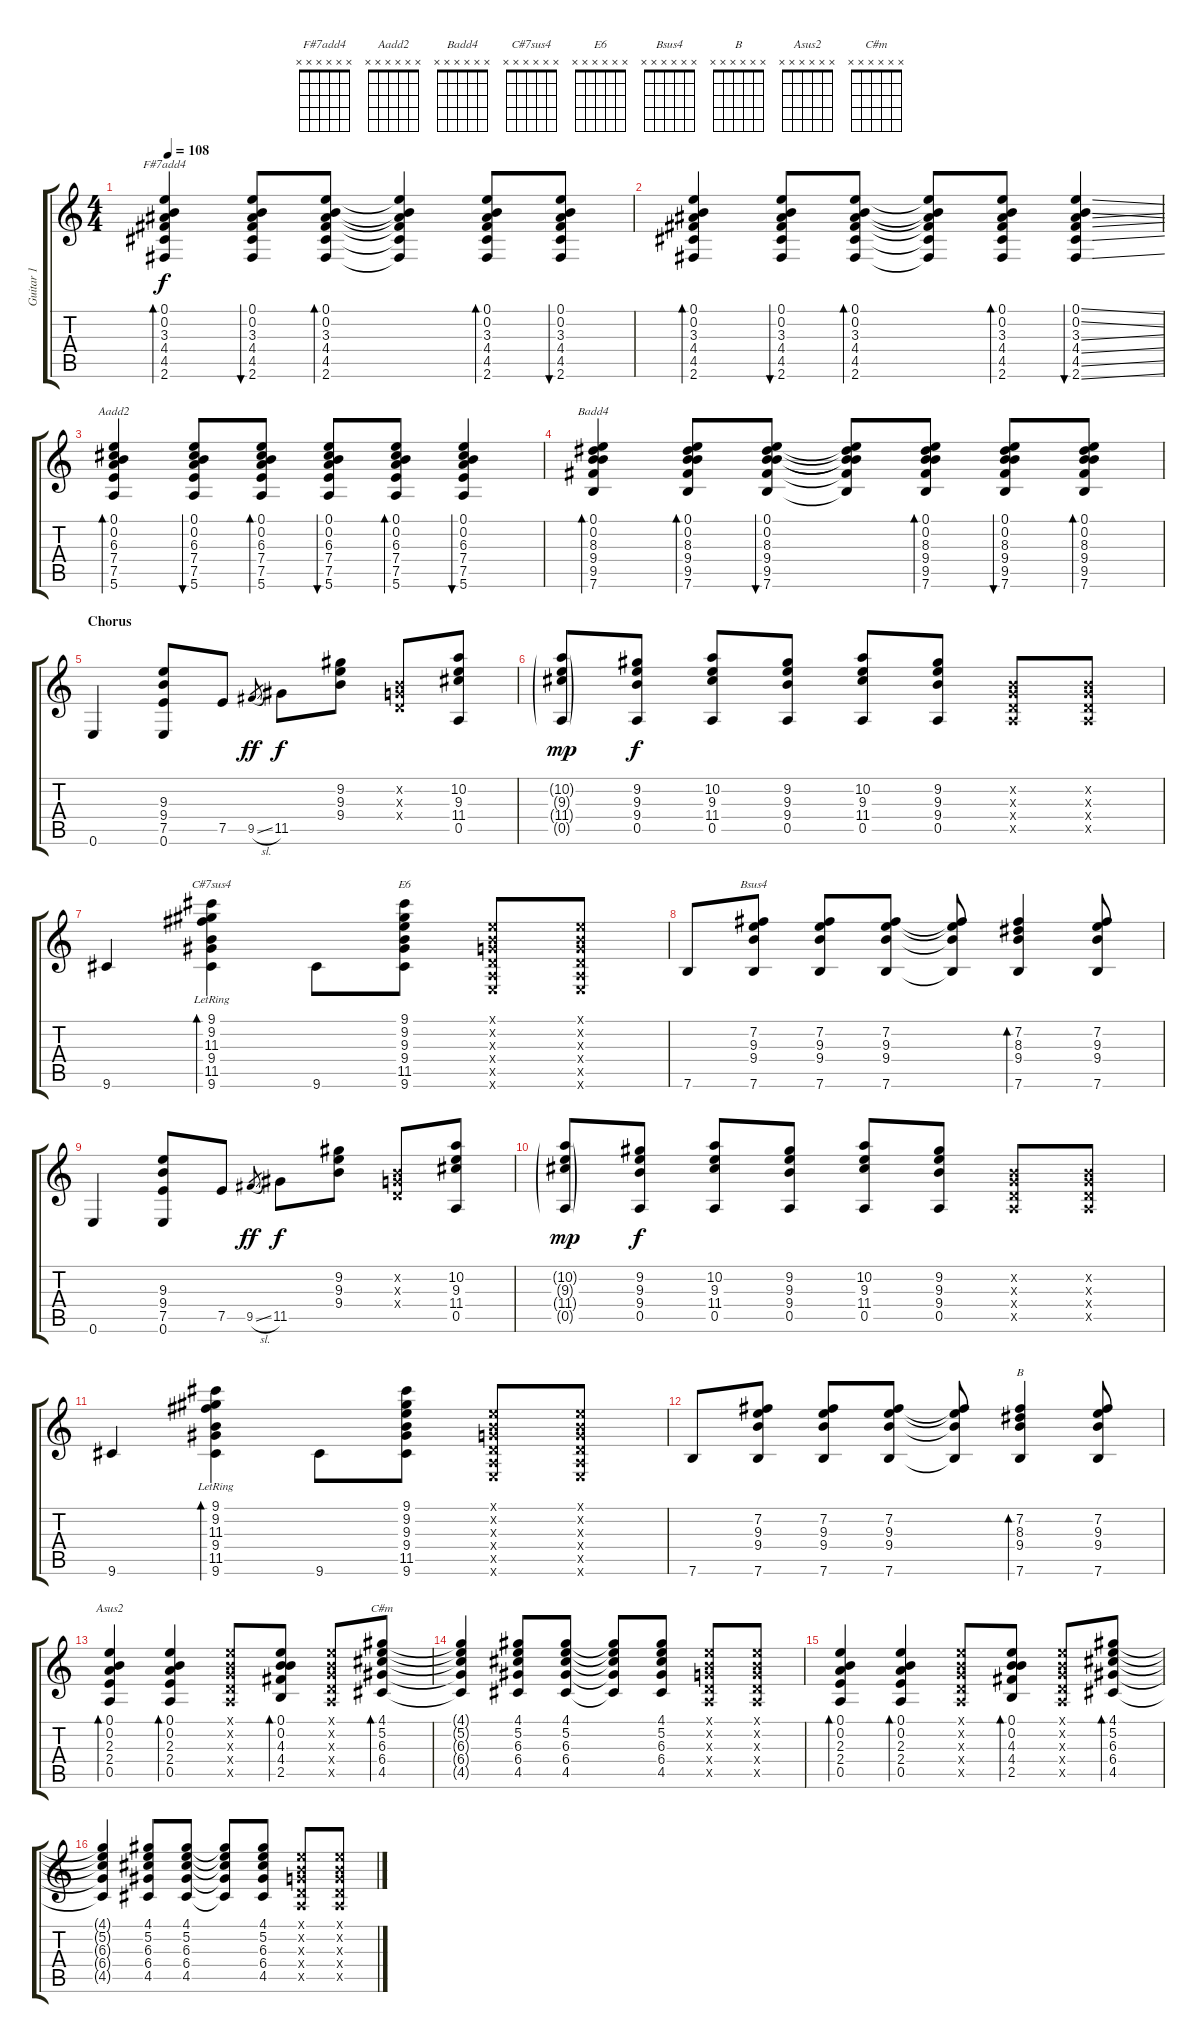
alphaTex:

\track ("Guitar 1" "Guitar 1") {instrument acousticguitarsteel}
\staff {score tabs}
\tuning (E4 B3 G3 D3 A2 E2) {hide}
\chord ("F#7add4" x x x x x x) {firstfret 0}
\chord ("Aadd2" x x x x x x) {firstfret 0}
\chord ("Badd4" x x x x x x) {firstfret 0}
\chord ("C#7sus4" x x x x x x) {firstfret 0}
\chord ("E6" x x x x x x) {firstfret 0}
\chord ("Bsus4" x x x x x x) {firstfret 0}
\chord ("B" x x x x x x) {firstfret 0}
\chord ("Asus2" x x x x x x) {firstfret 0}
\chord ("C#m" x x x x x x) {firstfret 0}
\ts (4 4)
\tempo 108
\clef g2
\ks c
(0.1 0.2 3.3 4.4 4.5 2.6).4{bd 60 ch "F#7add4" dy f} (0.1 0.2 3.3 4.4 4.5 2.6).8{bu 60} (0.1 0.2 3.3 4.4 4.5 2.6).8{bd 60} (0.1{t} 0.2{t} 3.3{t} 4.4{t} 4.5{t} 2.6{t}).4 (0.1 0.2 3.3 4.4 4.5 2.6).8{bd 60} (0.1 0.2 3.3 4.4 4.5 2.6).8{bu 60} |
(0.1 0.2 3.3 4.4 4.5 2.6).4{bd 60} (0.1 0.2 3.3 4.4 4.5 2.6).8{bu 60} (0.1 0.2 3.3 4.4 4.5 2.6).8{bd 60} (0.1{t} 0.2{t} 3.3{t} 4.4{t} 4.5{t} 2.6{t}).8 (0.1 0.2 3.3 4.4 4.5 2.6).8{bd 60} (0.1{ss} 0.2{ss} 3.3{ss} 4.4{ss} 4.5{ss} 2.6{ss}).4{bu 60} |
(0.1 0.2 6.3 7.4 7.5 5.6).4{bd 60 ch "Aadd2"} (0.1 0.2 6.3 7.4 7.5 5.6).8{bu 60} (0.1 0.2 6.3 7.4 7.5 5.6).8{bd 60} (0.1 0.2 6.3 7.4 7.5 5.6).8{bu 60} (0.1 0.2 6.3 7.4 7.5 5.6).8{bd 60} (0.1 0.2 6.3 7.4 7.5 5.6).4{bu 60} |
(0.1 0.2 8.3 9.4 9.5 7.6).4{bd 60 ch "Badd4"} (0.1 0.2 8.3 9.4 9.5 7.6).8{bd 60} (0.1 0.2 8.3 9.4 9.5 7.6).8{bu 60} (0.1{t} 0.2{t} 8.3{t} 9.4{t} 9.5{t} 7.6{t}).8 (0.1 0.2 8.3 9.4 9.5 7.6).8{bd 60} (0.1 0.2 8.3 9.4 9.5 7.6).8{bu 60} (0.1 0.2 8.3 9.4 9.5 7.6).8{bd 60} |
\section ("" "Chorus")
0.6.4 (9.3 9.4 7.5 0.6).8 7.5.8 9.5{sl}.8{gr dy ff} 11.5.8{dy f} (9.2 9.3 9.4).8 (0.2{x} 0.3{x} 0.4{x}).8 (10.2 9.3 11.4 0.5).8 |
(10.2{g} 9.3{g} 11.4{g} 0.5{g}).8{dy mp} (9.2 9.3 9.4 0.5).8{dy f} (10.2 9.3 11.4 0.5).8 (9.2 9.3 9.4 0.5).8 (10.2 9.3 11.4 0.5).8 (9.2 9.3 9.4 0.5).8 (0.2{x} 0.3{x} 0.4{x} 0.5{x}).8 (0.2{x} 0.3{x} 0.4{x} 0.5{x}).8 |
9.6.4 (9.1{lr} 9.2{lr} 11.3{lr} 9.4{lr} 11.5{lr} 9.6{lr}).4{bd 120 ch "C#7sus4"} 9.6.8 (9.1 9.2 9.3 9.4 11.5 9.6).8{ch "E6"} (0.1{x} 0.2{x} 0.3{x} 0.4{x} 0.5{x} 0.6{x}).8 (0.1{x} 0.2{x} 0.3{x} 0.4{x} 0.5{x} 0.6{x}).8 |
7.6.8 (7.2 9.3 9.4 7.6).8{ch "Bsus4"} (7.2 9.3 9.4 7.6).8 (7.2 9.3 9.4 7.6).8 (7.2{t} 9.3{t} 9.4{t} 7.6{t}).8 (7.2 8.3 9.4 7.6).4{bd 120} (7.2 9.3 9.4 7.6).8 |
0.6.4 (9.3 9.4 7.5 0.6).8 7.5.8 9.5{sl}.8{gr dy ff} 11.5.8{dy f} (9.2 9.3 9.4).8 (0.2{x} 0.3{x} 0.4{x}).8 (10.2 9.3 11.4 0.5).8 |
(10.2{g} 9.3{g} 11.4{g} 0.5{g}).8{dy mp} (9.2 9.3 9.4 0.5).8{dy f} (10.2 9.3 11.4 0.5).8 (9.2 9.3 9.4 0.5).8 (10.2 9.3 11.4 0.5).8 (9.2 9.3 9.4 0.5).8 (0.2{x} 0.3{x} 0.4{x} 0.5{x}).8 (0.2{x} 0.3{x} 0.4{x} 0.5{x}).8 |
9.6.4 (9.1{lr} 9.2{lr} 11.3{lr} 9.4{lr} 11.5{lr} 9.6{lr}).4{bd 120} 9.6.8 (9.1 9.2 9.3 9.4 11.5 9.6).8 (0.1{x} 0.2{x} 0.3{x} 0.4{x} 0.5{x} 0.6{x}).8 (0.1{x} 0.2{x} 0.3{x} 0.4{x} 0.5{x} 0.6{x}).8 |
7.6.8 (7.2 9.3 9.4 7.6).8 (7.2 9.3 9.4 7.6).8 (7.2 9.3 9.4 7.6).8 (7.2{t} 9.3{t} 9.4{t} 7.6{t}).8 (7.2 8.3 9.4 7.6).4{bd 120 ch "B"} (7.2 9.3 9.4 7.6).8 |
(0.1 0.2 2.3 2.4 0.5).4{bd 120 ch "Asus2"} (0.1 0.2 2.3 2.4 0.5).4{bd 120} (0.1{x} 0.2{x} 0.3{x} 0.4{x} 0.5{x}).8 (0.1 0.2 4.3 4.4 2.5).8{bd 120} (0.1{x} 0.2{x} 0.3{x} 0.4{x} 0.5{x}).8 (4.1 5.2 6.3 6.4 4.5).8{bd 120 ch "C#m"} |
(4.1{t} 5.2{t} 6.3{t} 6.4{t} 4.5{t}).4 (4.1 5.2 6.3 6.4 4.5).8 (4.1 5.2 6.3 6.4 4.5).8 (4.1{t} 5.2{t} 6.3{t} 6.4{t} 4.5{t}).8 (4.1 5.2 6.3 6.4 4.5).8 (0.1{x} 0.2{x} 0.3{x} 0.4{x} 0.5{x}).8 (0.1{x} 0.2{x} 0.3{x} 0.4{x} 0.5{x}).8 |
(0.1 0.2 2.3 2.4 0.5).4{bd 120} (0.1 0.2 2.3 2.4 0.5).4{bd 120} (0.1{x} 0.2{x} 0.3{x} 0.4{x} 0.5{x}).8 (0.1 0.2 4.3 4.4 2.5).8{bd 120} (0.1{x} 0.2{x} 0.3{x} 0.4{x} 0.5{x}).8 (4.1 5.2 6.3 6.4 4.5).8{bd 120} |
(4.1{t} 5.2{t} 6.3{t} 6.4{t} 4.5{t}).4 (4.1 5.2 6.3 6.4 4.5).8 (4.1 5.2 6.3 6.4 4.5).8 (4.1{t} 5.2{t} 6.3{t} 6.4{t} 4.5{t}).8 (4.1 5.2 6.3 6.4 4.5).8 (0.1{x} 0.2{x} 0.3{x} 0.4{x} 0.5{x}).8 (0.1{x} 0.2{x} 0.3{x} 0.4{x} 0.5{x}).8
